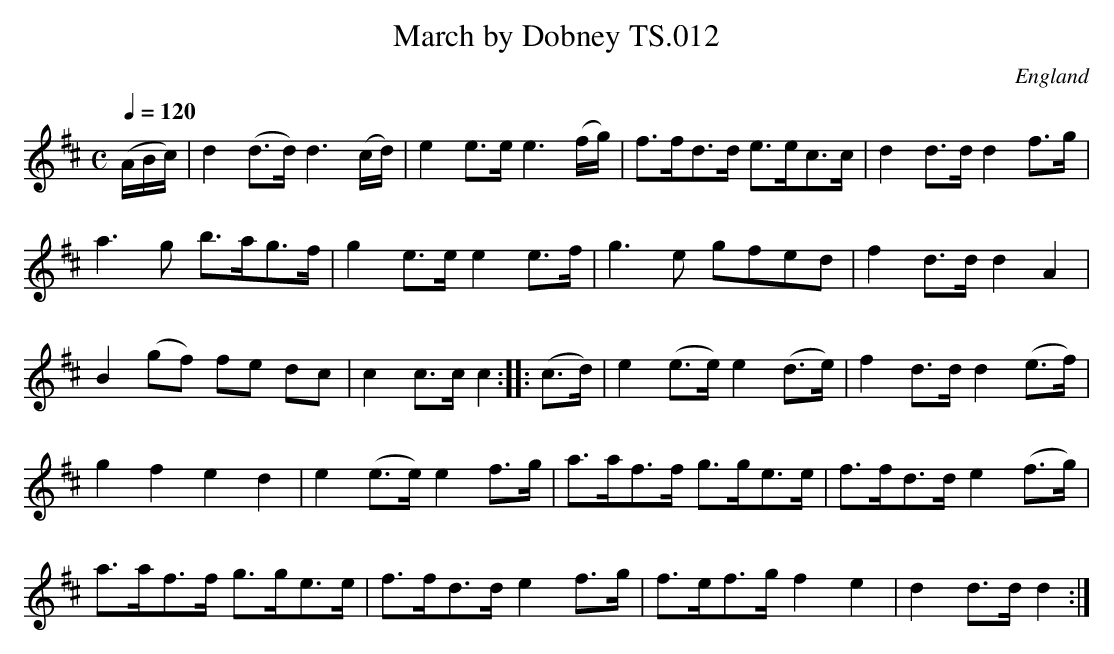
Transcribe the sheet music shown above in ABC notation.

X:1
T:March by Dobney TS.012
M:C
L:1/8
Q:1/4=120
O:England
notC:Dobney
"a favorite Scotch Air"
K:D major
(A/B/c/)|d2 (d>d)d3(c/d/)|e2e>ee3(f/g/)|f>fd>d e>ec>c|d2d>dd2f>g|!
a3g b>ag>f|g2e>ee2e>f|g3e gfed|f2d>dd2A2|!
B2(gf) fe dc|c2c>cc2::(c>d)|e2(e>e)e2(d>e)|f2d>dd2(e>f)|!
g2f2e2d2|e2(e>e)e2f>g|a>af>f g>ge>e|f>fd>de2(f>g)|!
a>af>f g>ge>e|f>fd>de2f>g|f>ef>gf2e2|d2d>dd2:|]
